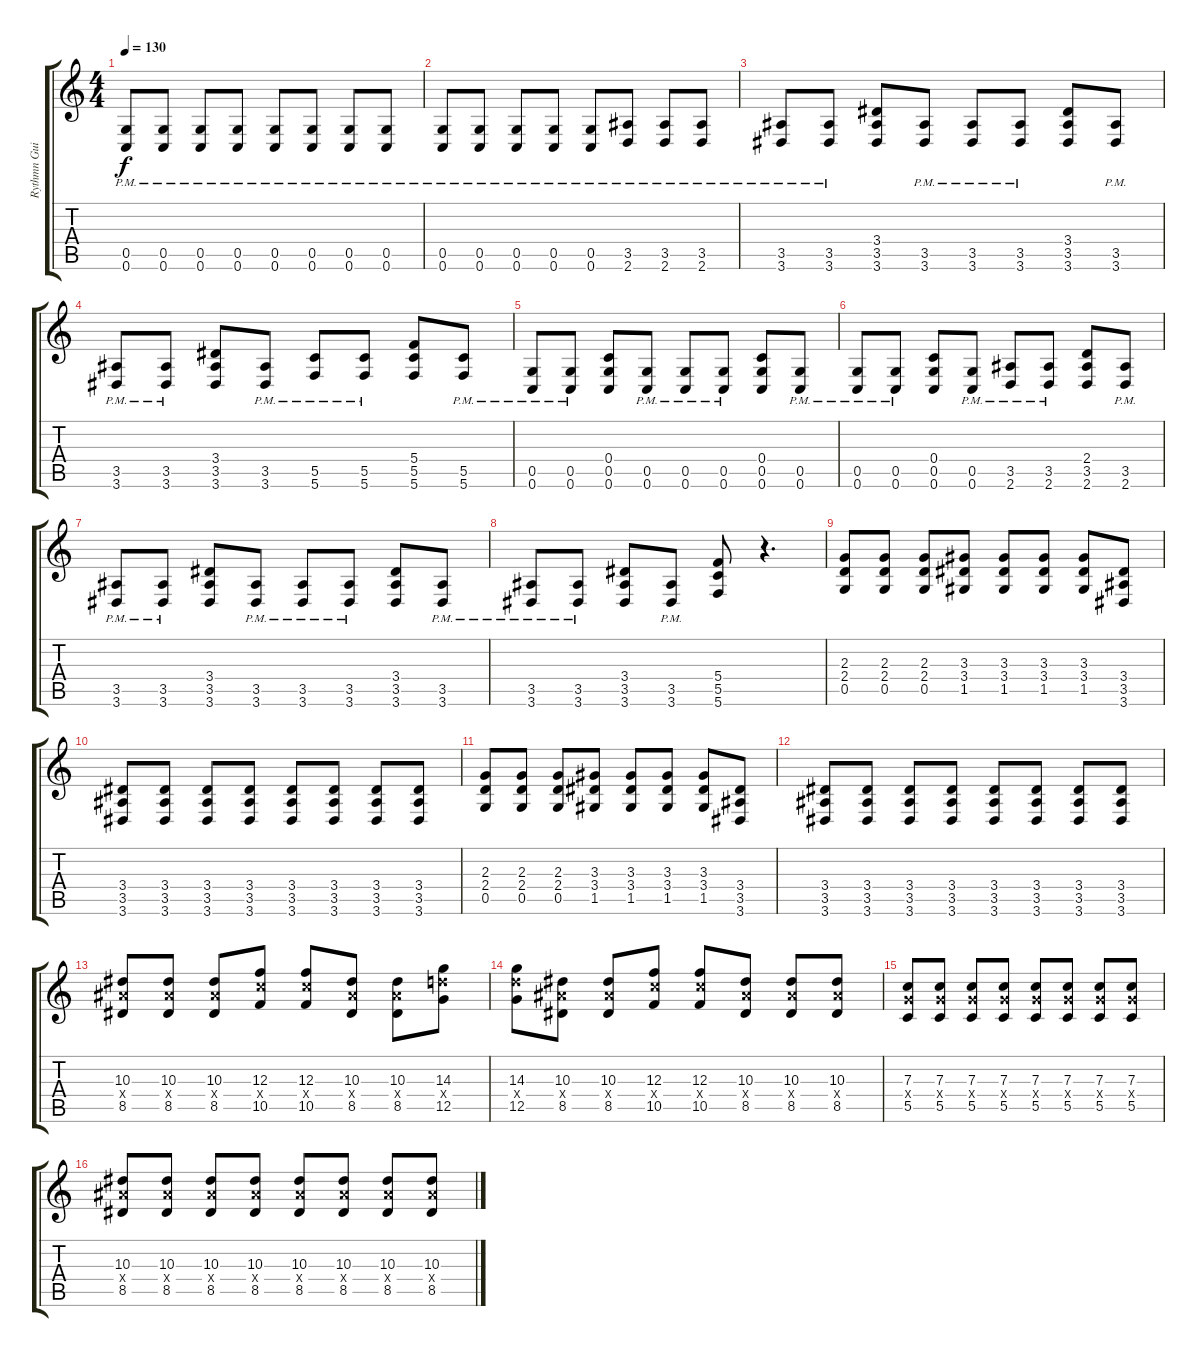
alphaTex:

\track ("Rythmn Guitar" "Rythmn Gui") {instrument distortionguitar}
\staff {score tabs}
\tuning (D4 A3 F3 C3 G2 C2) {hide}
\ts (4 4)
\tempo 130
\clef g2
\ks c
(0.5{pm} 0.6{pm}).8{dy f} (0.5{pm} 0.6{pm}).8 (0.5{pm} 0.6{pm}).8 (0.5{pm} 0.6{pm}).8 (0.5{pm} 0.6{pm}).8 (0.5{pm} 0.6{pm}).8 (0.5{pm} 0.6{pm}).8 (0.5{pm} 0.6{pm}).8 |
(0.5{pm} 0.6{pm}).8 (0.5{pm} 0.6{pm}).8 (0.5{pm} 0.6{pm}).8 (0.5{pm} 0.6{pm}).8 (0.5{pm} 0.6{pm}).8 (3.5{pm} 2.6{pm}).8 (3.5{pm} 2.6{pm}).8 (3.5{pm} 2.6{pm}).8 |
(3.5{pm} 3.6{pm}).8 (3.5{pm} 3.6{pm}).8 (3.4 3.5 3.6).8 (3.5{pm} 3.6{pm}).8 (3.5{pm} 3.6{pm}).8 (3.5{pm} 3.6{pm}).8 (3.4 3.5 3.6).8 (3.5{pm} 3.6{pm}).8 |
(3.5{pm} 3.6{pm}).8 (3.5{pm} 3.6{pm}).8 (3.4 3.5 3.6).8 (3.5{pm} 3.6{pm}).8 (5.5{pm} 5.6{pm}).8 (5.5{pm} 5.6{pm}).8 (5.4 5.5 5.6).8 (5.5{pm} 5.6{pm}).8 |
(0.5{pm} 0.6{pm}).8 (0.5{pm} 0.6{pm}).8 (0.4 0.5 0.6).8 (0.5{pm} 0.6{pm}).8 (0.5{pm} 0.6{pm}).8 (0.5{pm} 0.6{pm}).8 (0.4 0.5 0.6).8 (0.5{pm} 0.6{pm}).8 |
(0.5{pm} 0.6{pm}).8 (0.5{pm} 0.6{pm}).8 (0.4 0.5 0.6).8 (0.5{pm} 0.6{pm}).8 (3.5{pm} 2.6{pm}).8 (3.5{pm} 2.6{pm}).8 (2.4 3.5 2.6).8 (3.5{pm} 2.6{pm}).8 |
(3.5{pm} 3.6{pm}).8 (3.5{pm} 3.6{pm}).8 (3.4 3.5 3.6).8 (3.5{pm} 3.6{pm}).8 (3.5{pm} 3.6{pm}).8 (3.5{pm} 3.6{pm}).8 (3.4 3.5 3.6).8 (3.5{pm} 3.6{pm}).8 |
(3.5{pm} 3.6{pm}).8 (3.5{pm} 3.6{pm}).8 (3.4 3.5 3.6).8 (3.5{pm} 3.6{pm}).8 (5.4 5.5 5.6).8 r.4{d} |
(2.3 2.4 0.5).8 (2.3 2.4 0.5).8 (2.3 2.4 0.5).8 (3.3 3.4 1.5).8 (3.3 3.4 1.5).8 (3.3 3.4 1.5).8 (3.3 3.4 1.5).8 (3.4 3.5 3.6).8 |
(3.4 3.5 3.6).8 (3.4 3.5 3.6).8 (3.4 3.5 3.6).8 (3.4 3.5 3.6).8 (3.4 3.5 3.6).8 (3.4 3.5 3.6).8 (3.4 3.5 3.6).8 (3.4 3.5 3.6).8 |
(2.3 2.4 0.5).8 (2.3 2.4 0.5).8 (2.3 2.4 0.5).8 (3.3 3.4 1.5).8 (3.3 3.4 1.5).8 (3.3 3.4 1.5).8 (3.3 3.4 1.5).8 (3.4 3.5 3.6).8 |
(3.4 3.5 3.6).8 (3.4 3.5 3.6).8 (3.4 3.5 3.6).8 (3.4 3.5 3.6).8 (3.4 3.5 3.6).8 (3.4 3.5 3.6).8 (3.4 3.5 3.6).8 (3.4 3.5 3.6).8 |
(10.3 10.4{x} 8.5).8 (10.3 10.4{x} 8.5).8 (10.3 10.4{x} 8.5).8 (12.3 12.4{x} 10.5).8 (12.3 12.4{x} 10.5).8 (10.3 10.4{x} 8.5).8 (10.3 10.4{x} 8.5).8 (14.3 14.4{x} 12.5).8 |
(14.3 14.4{x} 12.5).8 (10.3 10.4{x} 8.5).8 (10.3 10.4{x} 8.5).8 (12.3 12.4{x} 10.5).8 (12.3 12.4{x} 10.5).8 (10.3 10.4{x} 8.5).8 (10.3 10.4{x} 8.5).8 (10.3 10.4{x} 8.5).8 |
(7.3 7.4{x} 5.5).8 (7.3 7.4{x} 5.5).8 (7.3 7.4{x} 5.5).8 (7.3 7.4{x} 5.5).8 (7.3 7.4{x} 5.5).8 (7.3 7.4{x} 5.5).8 (7.3 7.4{x} 5.5).8 (7.3 7.4{x} 5.5).8 |
(10.3 10.4{x} 8.5).8 (10.3 10.4{x} 8.5).8 (10.3 10.4{x} 8.5).8 (10.3 10.4{x} 8.5).8 (10.3 10.4{x} 8.5).8 (10.3 10.4{x} 8.5).8 (10.3 10.4{x} 8.5).8 (10.3 10.4{x} 8.5).8
